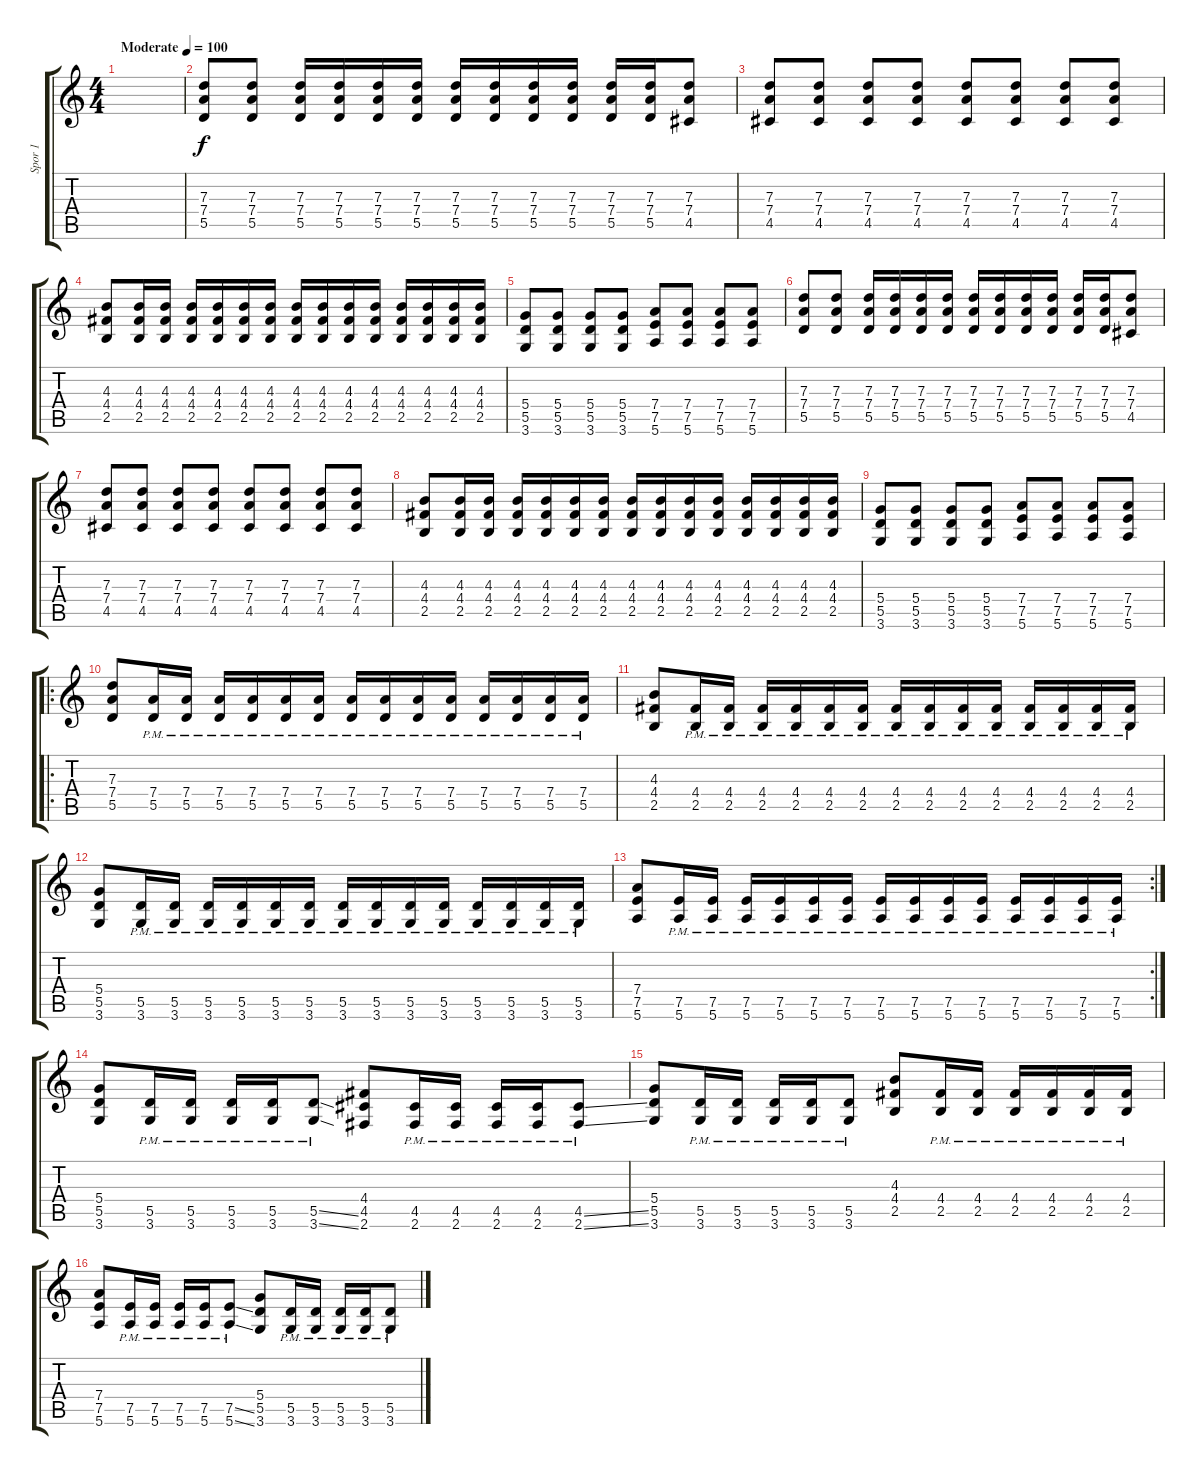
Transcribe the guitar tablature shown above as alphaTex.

\track ("Spor 1" "Spor 1") {solo instrument distortionguitar}
\staff {score tabs}
\tuning (E4 B3 G3 D3 A2 E2) {hide}
\ts (4 4)
\tempo (100 "Moderate")
\clef g2
\ks c
|
(7.3 7.4 5.5).8 (7.3 7.4 5.5).8 (7.3 7.4 5.5).16 (7.3 7.4 5.5).16 (7.3 7.4 5.5).16 (7.3 7.4 5.5).16 (7.3 7.4 5.5).16 (7.3 7.4 5.5).16 (7.3 7.4 5.5).16 (7.3 7.4 5.5).16 (7.3 7.4 5.5).16 (7.3 7.4 5.5).16 (7.3 7.4 4.5).8 |
(7.3 7.4 4.5).8 (7.3 7.4 4.5).8 (7.3 7.4 4.5).8 (7.3 7.4 4.5).8 (7.3 7.4 4.5).8 (7.3 7.4 4.5).8 (7.3 7.4 4.5).8 (7.3 7.4 4.5).8 |
(4.3 4.4 2.5).8 (4.3 4.4 2.5).16 (4.3 4.4 2.5).16 (4.3 4.4 2.5).16 (4.3 4.4 2.5).16 (4.3 4.4 2.5).16 (4.3 4.4 2.5).16 (4.3 4.4 2.5).16 (4.3 4.4 2.5).16 (4.3 4.4 2.5).16 (4.3 4.4 2.5).16 (4.3 4.4 2.5).16 (4.3 4.4 2.5).16 (4.3 4.4 2.5).16 (4.3 4.4 2.5).16 |
(5.4 5.5 3.6).8 (5.4 5.5 3.6).8 (5.4 5.5 3.6).8 (5.4 5.5 3.6).8 (7.4 7.5 5.6).8 (7.4 7.5 5.6).8 (7.4 7.5 5.6).8 (7.4 7.5 5.6).8 |
(7.3 7.4 5.5).8 (7.3 7.4 5.5).8 (7.3 7.4 5.5).16 (7.3 7.4 5.5).16 (7.3 7.4 5.5).16 (7.3 7.4 5.5).16 (7.3 7.4 5.5).16 (7.3 7.4 5.5).16 (7.3 7.4 5.5).16 (7.3 7.4 5.5).16 (7.3 7.4 5.5).16 (7.3 7.4 5.5).16 (7.3 7.4 4.5).8 |
(7.3 7.4 4.5).8 (7.3 7.4 4.5).8 (7.3 7.4 4.5).8 (7.3 7.4 4.5).8 (7.3 7.4 4.5).8 (7.3 7.4 4.5).8 (7.3 7.4 4.5).8 (7.3 7.4 4.5).8 |
(4.3 4.4 2.5).8 (4.3 4.4 2.5).16 (4.3 4.4 2.5).16 (4.3 4.4 2.5).16 (4.3 4.4 2.5).16 (4.3 4.4 2.5).16 (4.3 4.4 2.5).16 (4.3 4.4 2.5).16 (4.3 4.4 2.5).16 (4.3 4.4 2.5).16 (4.3 4.4 2.5).16 (4.3 4.4 2.5).16 (4.3 4.4 2.5).16 (4.3 4.4 2.5).16 (4.3 4.4 2.5).16 |
(5.4 5.5 3.6).8 (5.4 5.5 3.6).8 (5.4 5.5 3.6).8 (5.4 5.5 3.6).8 (7.4 7.5 5.6).8 (7.4 7.5 5.6).8 (7.4 7.5 5.6).8 (7.4 7.5 5.6).8 |
\ro
(7.3 7.4 5.5).8 (7.4 5.5{pm}).16 (7.4 5.5{pm}).16 (7.4 5.5{pm}).16 (7.4 5.5{pm}).16 (7.4 5.5{pm}).16 (7.4 5.5{pm}).16 (7.4 5.5{pm}).16 (7.4 5.5{pm}).16 (7.4 5.5{pm}).16 (7.4 5.5{pm}).16 (7.4 5.5{pm}).16 (7.4 5.5{pm}).16 (7.4 5.5{pm}).16 (7.4 5.5{pm}).16 |
(4.3 4.4 2.5).8 (4.4 2.5{pm}).16 (4.4 2.5{pm}).16 (4.4 2.5{pm}).16 (4.4 2.5{pm}).16 (4.4 2.5{pm}).16 (4.4 2.5{pm}).16 (4.4 2.5{pm}).16 (4.4 2.5{pm}).16 (4.4 2.5{pm}).16 (4.4 2.5{pm}).16 (4.4 2.5{pm}).16 (4.4{pm} 2.5).16 (4.4{pm} 2.5).16 (4.4{pm} 2.5).16 |
(5.4 5.5 3.6).8 (5.5{pm} 3.6).16 (5.5{pm} 3.6).16 (5.5{pm} 3.6).16 (5.5{pm} 3.6).16 (5.5{pm} 3.6).16 (5.5{pm} 3.6).16 (5.5{pm} 3.6).16 (5.5{pm} 3.6).16 (5.5{pm} 3.6).16 (5.5{pm} 3.6).16 (5.5{pm} 3.6).16 (5.5{pm} 3.6).16 (5.5{pm} 3.6).16 (5.5{pm} 3.6).16 |
\rc 2
(7.4 7.5 5.6).8 (7.5{pm} 5.6).16 (7.5{pm} 5.6).16 (7.5{pm} 5.6).16 (7.5{pm} 5.6).16 (7.5{pm} 5.6).16 (7.5{pm} 5.6).16 (7.5{pm} 5.6).16 (7.5{pm} 5.6).16 (7.5{pm} 5.6).16 (7.5{pm} 5.6).16 (7.5{pm} 5.6).16 (7.5{pm} 5.6).16 (7.5{pm} 5.6).16 (7.5{pm} 5.6).16 |
(5.4 5.5 3.6).8 (5.5{pm} 3.6).16 (5.5{pm} 3.6).16 (5.5{pm} 3.6).16 (5.5{pm} 3.6).16 (5.5{ss pm} 3.6{ss}).8 (4.4 4.5 2.6).8 (4.5{pm} 2.6).16 (4.5{pm} 2.6).16 (4.5{pm} 2.6).16 (4.5{pm} 2.6).16 (4.5{ss pm} 2.6{ss}).8 |
(5.4 5.5 3.6).8 (5.5{pm} 3.6).16 (5.5{pm} 3.6).16 (5.5{pm} 3.6).16 (5.5{pm} 3.6).16 (5.5{pm} 3.6).8 (4.3 4.4 2.5).8 (4.4{pm} 2.5).16 (4.4{pm} 2.5).16 (4.4{pm} 2.5).16 (4.4{pm} 2.5).16 (4.4{pm} 2.5).16 (4.4{pm} 2.5).16 |
(7.4 7.5 5.6).8 (7.5{pm} 5.6).16 (7.5{pm} 5.6).16 (7.5{pm} 5.6).16 (7.5{pm} 5.6).16 (7.5{ss pm} 5.6{ss}).8 (5.4 5.5 3.6).8 (5.5{pm} 3.6).16 (5.5{pm} 3.6).16 (5.5{pm} 3.6).16 (5.5{pm} 3.6).16 (5.5{ss pm} 3.6{ss}).8
